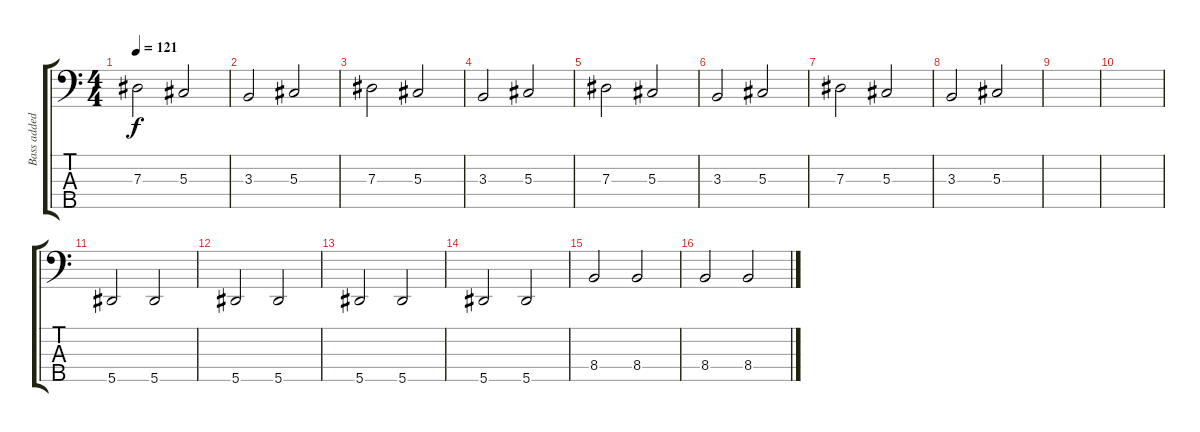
\track ("Bass added by me" "Bass added") {instrument electricbassfinger}
\staff {score tabs}
\tuning (Gb2 Db2 Ab1 Eb1 Bb0) {hide}
\ts (4 4)
\tempo 121
\clef f4
\ks c
7.3.2{dy f} 5.3.2 |
3.3.2 5.3.2 |
7.3.2 5.3.2 |
3.3.2 5.3.2 |
7.3.2 5.3.2 |
3.3.2 5.3.2 |
7.3.2 5.3.2 |
3.3.2 5.3.2 |
|
|
5.5.2 5.5.2 |
5.5.2 5.5.2 |
5.5.2 5.5.2 |
5.5.2 5.5.2 |
8.4.2 8.4.2 |
8.4.2 8.4.2
